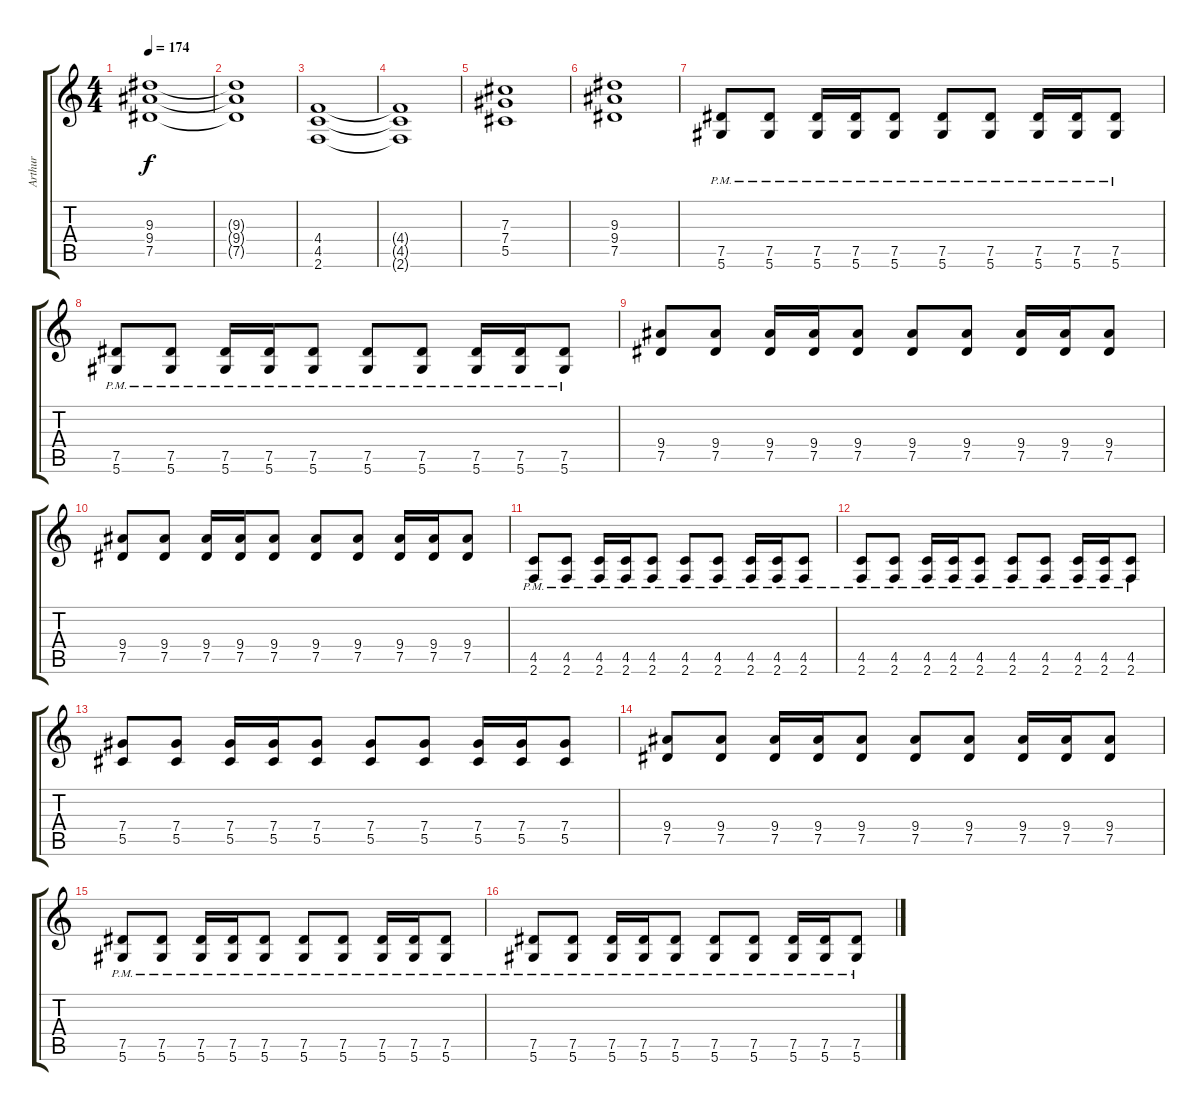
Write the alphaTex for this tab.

\track ("Arthur" "Arthur") {instrument overdrivenguitar}
\staff {score tabs}
\tuning (Eb4 Bb3 Gb3 Db3 Ab2 Eb2) {hide}
\ts (4 4)
\tempo 174
\clef g2
\ks c
(9.3 9.4 7.5).1{dy f} |
(9.3{t} 9.4{t} 7.5{t}).1 |
(4.4 4.5 2.6).1 |
(4.4{t} 4.5{t} 2.6{t}).1 |
(7.3 7.4 5.5).1 |
(9.3 9.4 7.5).1 |
(7.5 5.6{pm}).8 (7.5 5.6{pm}).8 (7.5 5.6{pm}).16 (7.5 5.6{pm}).16 (7.5 5.6{pm}).8 (7.5 5.6{pm}).8 (7.5 5.6{pm}).8 (7.5 5.6{pm}).16 (7.5 5.6{pm}).16 (7.5 5.6{pm}).8 |
(7.5 5.6{pm}).8 (7.5 5.6{pm}).8 (7.5 5.6{pm}).16 (7.5 5.6{pm}).16 (7.5 5.6{pm}).8 (7.5 5.6{pm}).8 (7.5 5.6{pm}).8 (7.5 5.6{pm}).16 (7.5 5.6{pm}).16 (7.5 5.6{pm}).8 |
(9.4 7.5).8 (9.4 7.5).8 (9.4 7.5).16 (9.4 7.5).16 (9.4 7.5).8 (9.4 7.5).8 (9.4 7.5).8 (9.4 7.5).16 (9.4 7.5).16 (9.4 7.5).8 |
(9.4 7.5).8 (9.4 7.5).8 (9.4 7.5).16 (9.4 7.5).16 (9.4 7.5).8 (9.4 7.5).8 (9.4 7.5).8 (9.4 7.5).16 (9.4 7.5).16 (9.4 7.5).8 |
(4.5 2.6{pm}).8 (4.5 2.6{pm}).8 (4.5 2.6{pm}).16 (4.5 2.6{pm}).16 (4.5 2.6{pm}).8 (4.5 2.6{pm}).8 (4.5 2.6{pm}).8 (4.5 2.6{pm}).16 (4.5 2.6{pm}).16 (4.5 2.6{pm}).8 |
(4.5 2.6{pm}).8 (4.5 2.6{pm}).8 (4.5 2.6{pm}).16 (4.5 2.6{pm}).16 (4.5 2.6{pm}).8 (4.5 2.6{pm}).8 (4.5 2.6{pm}).8 (4.5 2.6{pm}).16 (4.5 2.6{pm}).16 (4.5 2.6{pm}).8 |
(7.4 5.5).8{volume 9} (7.4 5.5).8 (7.4 5.5).16 (7.4 5.5).16 (7.4 5.5).8 (7.4 5.5).8{volume 9} (7.4 5.5).8 (7.4 5.5).16 (7.4 5.5).16 (7.4 5.5).8 |
(9.4 7.5).8 (9.4 7.5).8 (9.4 7.5).16 (9.4 7.5).16 (9.4 7.5).8 (9.4 7.5).8 (9.4 7.5).8 (9.4 7.5).16 (9.4 7.5).16 (9.4 7.5).8 |
(7.5 5.6{pm}).8 (7.5 5.6{pm}).8 (7.5 5.6{pm}).16 (7.5 5.6{pm}).16 (7.5 5.6{pm}).8 (7.5 5.6{pm}).8 (7.5 5.6{pm}).8 (7.5 5.6{pm}).16 (7.5 5.6{pm}).16 (7.5 5.6{pm}).8 |
(7.5 5.6{pm}).8 (7.5 5.6{pm}).8 (7.5 5.6{pm}).16 (7.5 5.6{pm}).16 (7.5 5.6{pm}).8 (7.5 5.6{pm}).8 (7.5 5.6{pm}).8 (7.5 5.6{pm}).16 (7.5 5.6{pm}).16 (7.5 5.6{pm}).8
